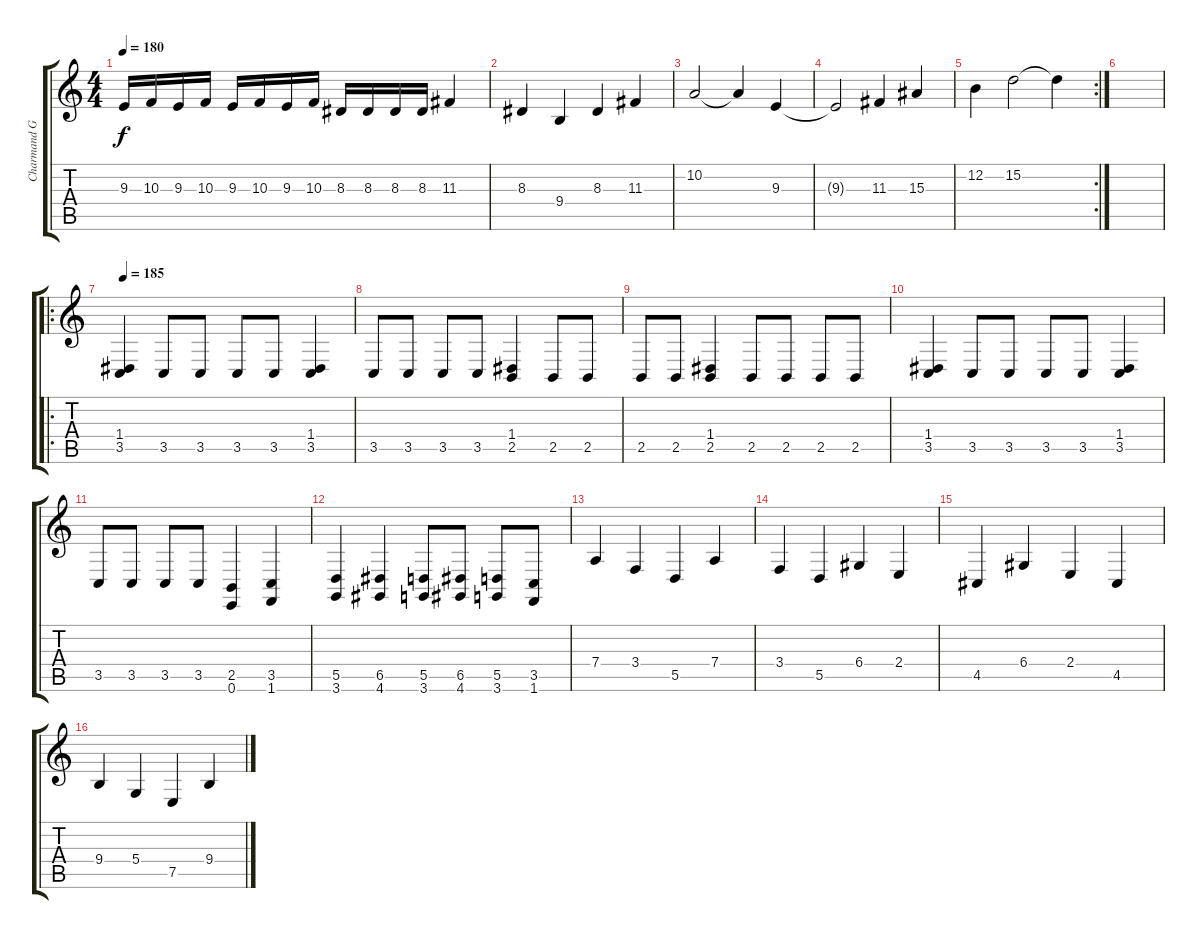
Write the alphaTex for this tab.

\track ("Charmand Grimloch" "Charmand G") {instrument churchorgan}
\staff {score tabs}
\tuning (E4 B3 G3 D3 A2 E2) {hide}
\ts (4 4)
\tempo 180
\clef g2
\ks c
9.3.16{dy f} 10.3.16 9.3.16 10.3.16 9.3.16 10.3.16 9.3.16 10.3.16 8.3.16 8.3.16 8.3.16 8.3.16 11.3.4 |
8.3.4 9.4.4 8.3.4 11.3.4 |
10.2.2 10.2{t}.4 9.3.4 |
9.3{t}.2 11.3.4 15.3.4 |
\rc 2
12.2.4 15.2.2 15.2{t}.4 |
|
\ro
\tempo 185
(1.4 3.5).4 3.5.8 3.5.8 3.5.8 3.5.8 (1.4 3.5).4 |
3.5.8 3.5.8 3.5.8 3.5.8 (1.4 2.5).4 2.5.8 2.5.8 |
2.5.8 2.5.8 (1.4 2.5).4 2.5.8 2.5.8 2.5.8 2.5.8 |
(1.4 3.5).4 3.5.8 3.5.8 3.5.8 3.5.8 (1.4 3.5).4 |
3.5.8 3.5.8 3.5.8 3.5.8 (2.5 0.6).4 (3.5 1.6).4 |
(5.5 3.6).4 (6.5 4.6).4 (5.5 3.6).8 (6.5 4.6).8 (5.5 3.6).8 (3.5 1.6).8 |
7.4.4 3.4.4 5.5.4 7.4.4 |
3.4.4 5.5.4 6.4.4 2.4.4 |
4.5.4 6.4.4 2.4.4 4.5.4 |
9.4.4 5.4.4 7.5.4 9.4.4
